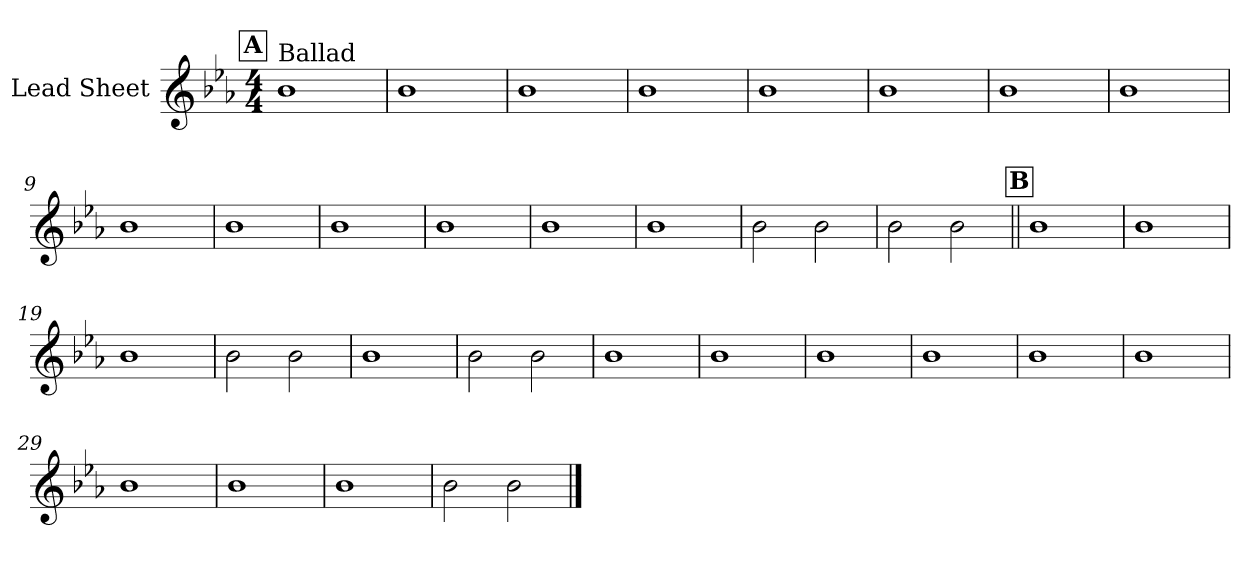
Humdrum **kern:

**kern
*part1
*staff1
*I"Lead Sheet
*clefG2
*k[b-e-a-]
*c:
*M4/4
!!LO:REH:place=s1:a:fs=14:t=A
=1
!LO:TX:a:t=Ballad
1b-
=2
1b-
=3
1b-
=4
1b-
!!LO:LB:g=z
=5
1b-
=6
1b-
=7
1b-
=8
1b-
!!LO:LB:g=z
=9
1b-
=10
1b-
=11
1b-
=12
1b-
!!LO:LB:g=z
=13
1b-
=14
1b-
=15
2b-\
2b-\
=16
2b-\
2b-\
!!LO:LB:g=z
!!LO:REH:place=s1:a:fs=14:t=B
=17||
1b-
=18
1b-
=19
1b-
=20
2b-\
2b-\
!!LO:LB:g=z
=21
1b-
=22
2b-\
2b-\
=23
1b-
=24
1b-
!!LO:LB:g=z
=25
1b-
=26
1b-
=27
1b-
=28
1b-
!!LO:LB:g=z
=29
1b-
=30
1b-
=31
1b-
=32
2b-\
2b-\
==
*-
